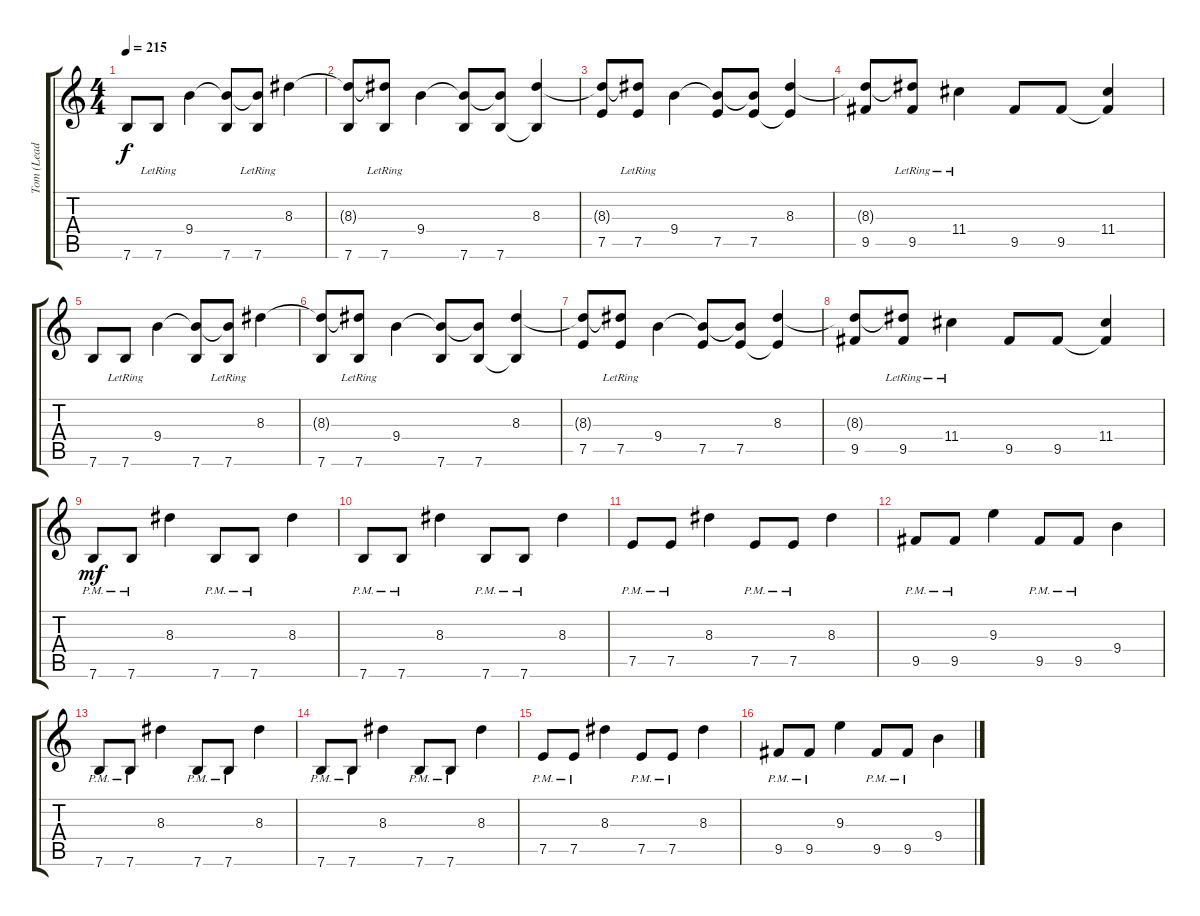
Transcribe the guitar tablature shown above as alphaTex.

\track ("Tom (Lead Guitar)" "Tom (Lead ") {instrument distortionguitar}
\staff {score tabs}
\tuning (E4 B3 G3 D3 A2 E2) {hide}
\ts (4 4)
\tempo 215
\clef g2
\ks c
7.6.8{dy f} 7.6{lr}.8 9.4.4 (9.4{t} 7.6).8 (9.4{t} 7.6{lr}).8 8.3.4 |
(8.3{t} 7.6).8 (8.3{t} 7.6{lr}).8 9.4.4 (9.4{t} 7.6).8 (9.4{t} 7.6).8 (8.3 7.6{t}).4 |
(8.3{t} 7.5).8 (8.3{t} 7.5{lr}).8 9.4.4 (9.4{t} 7.5).8 (9.4{t} 7.5).8 (8.3 7.5{t}).4 |
(8.3{t} 9.5).8 (8.3{t} 9.5{lr}).8 11.4{lr}.4 9.5.8 9.5.8 (11.4 9.5{t}).4 |
7.6.8 7.6{lr}.8 9.4.4 (9.4{t} 7.6).8 (9.4{t} 7.6{lr}).8 8.3.4 |
(8.3{t} 7.6).8 (8.3{t} 7.6{lr}).8 9.4.4 (9.4{t} 7.6).8 (9.4{t} 7.6).8 (8.3 7.6{t}).4 |
(8.3{t} 7.5).8 (8.3{t} 7.5{lr}).8 9.4.4 (9.4{t} 7.5).8 (9.4{t} 7.5).8 (8.3 7.5{t}).4 |
(8.3{t} 9.5).8 (8.3{t} 9.5{lr}).8 11.4{lr}.4 9.5.8 9.5.8 (11.4 9.5{t}).4 |
7.6{pm}.8{dy mf} 7.6{pm}.8 8.3.4 7.6{pm}.8 7.6{pm}.8 8.3.4 |
7.6{pm}.8 7.6{pm}.8 8.3.4 7.6{pm}.8 7.6{pm}.8 8.3.4 |
7.5{pm}.8 7.5{pm}.8 8.3.4 7.5{pm}.8 7.5{pm}.8 8.3.4 |
9.5{pm}.8 9.5{pm}.8 9.3.4 9.5{pm}.8 9.5{pm}.8 9.4.4 |
7.6{pm}.8 7.6{pm}.8 8.3.4 7.6{pm}.8 7.6{pm}.8 8.3.4 |
7.6{pm}.8 7.6{pm}.8 8.3.4 7.6{pm}.8 7.6{pm}.8 8.3.4 |
7.5{pm}.8 7.5{pm}.8 8.3.4 7.5{pm}.8 7.5{pm}.8 8.3.4 |
9.5{pm}.8 9.5{pm}.8 9.3.4 9.5{pm}.8 9.5{pm}.8 9.4.4
